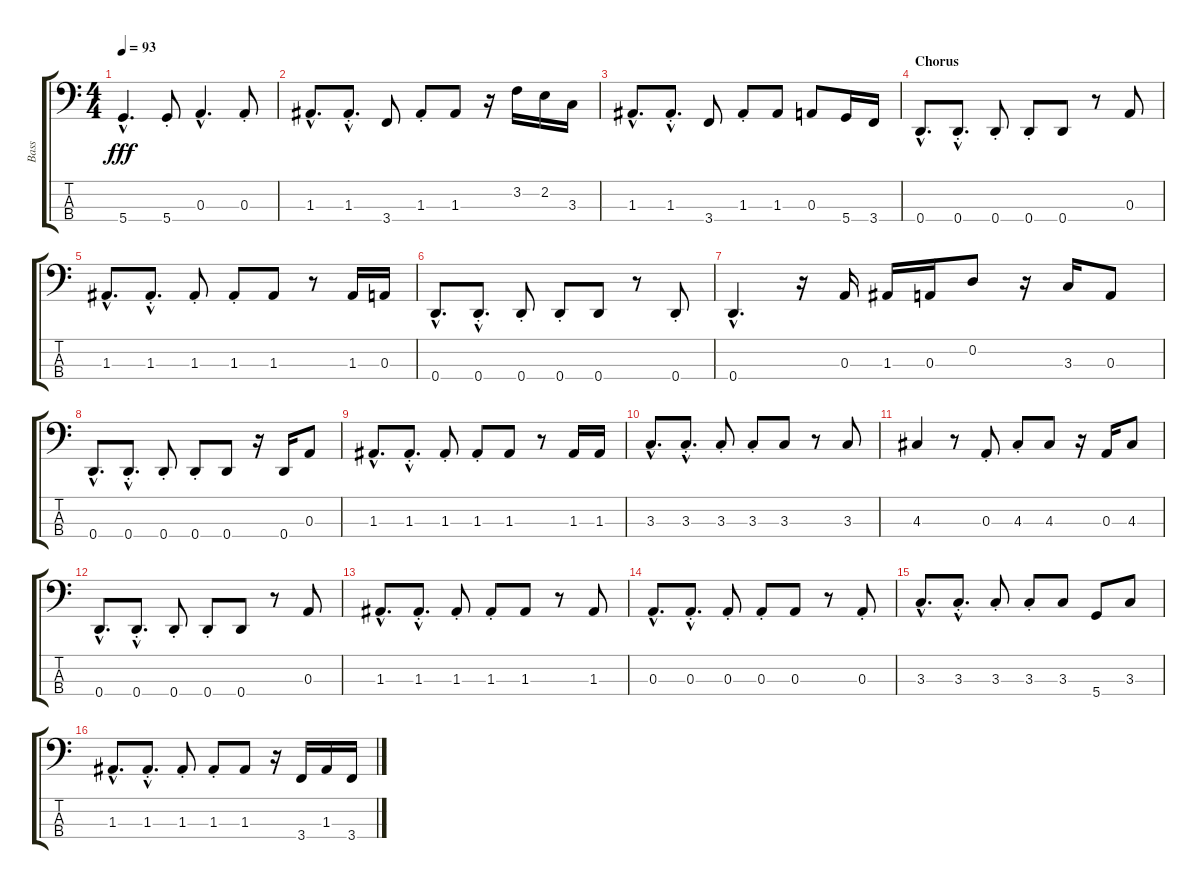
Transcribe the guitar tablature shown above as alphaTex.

\track ("Bass" "Bass") {instrument fretlessbass}
\staff {score tabs}
\tuning (G2 D2 A1 D1) {hide}
\ts (4 4)
\tempo 93
\clef f4
\ks c
5.4{hac}.4{d dy fff} 5.4{st}.8 0.3{hac}.4{d} 0.3{st}.8 |
1.3{hac}.8{d} 1.3{hac st}.8{d} 3.4.8 1.3{st}.8 1.3.8 r.16 3.2.16 2.2.16 3.3.16 |
1.3{hac}.8{d} 1.3{hac st}.8{d} 3.4.8 1.3{st}.8 1.3.8 0.3.8 5.4.16 3.4.16 |
\section ("" "Chorus")
0.4{hac}.8{d} 0.4{hac st}.8{d} 0.4{st}.8 0.4{st}.8 0.4.8 r.8 0.3.8 |
1.3{hac}.8{d} 1.3{hac st}.8{d} 1.3{st}.8 1.3{st}.8 1.3.8 r.8 1.3.16 0.3.16 |
0.4{hac}.8{d} 0.4{hac st}.8{d} 0.4{st}.8 0.4{st}.8 0.4.8 r.8 0.4{st}.8 |
0.4{hac}.4{d} r.16 0.3.16 1.3.16 0.3.16 0.2.8 r.16 3.3.16 0.3.8 |
0.4{hac}.8{d} 0.4{hac st}.8{d} 0.4{st}.8 0.4{st}.8 0.4.8 r.16 0.4.16 0.3.8 |
1.3{hac}.8{d} 1.3{hac st}.8{d} 1.3{st}.8 1.3{st}.8 1.3.8 r.8 1.3.16 1.3.16 |
3.3{hac}.8{d} 3.3{hac st}.8{d} 3.3{st}.8 3.3{st}.8 3.3.8 r.8 3.3.8 |
4.3.4 r.8 0.3{st}.8 4.3{st}.8 4.3.8 r.16 0.3.16 4.3.8 |
0.4{hac}.8{d} 0.4{hac st}.8{d} 0.4{st}.8 0.4{st}.8 0.4.8 r.8 0.3.8 |
1.3{hac}.8{d} 1.3{hac st}.8{d} 1.3{st}.8 1.3{st}.8 1.3.8 r.8 1.3.8 |
0.3{hac}.8{d} 0.3{hac st}.8{d} 0.3{st}.8 0.3{st}.8 0.3.8 r.8 0.3{st}.8 |
3.3{hac}.8{d} 3.3{hac st}.8{d} 3.3{st}.8 3.3{st}.8 3.3.8 5.4.8 3.3.8 |
1.3{hac}.8{d} 1.3{hac st}.8{d} 1.3{st}.8 1.3{st}.8 1.3.8 r.16 3.4.16 1.3.16 3.4.16
